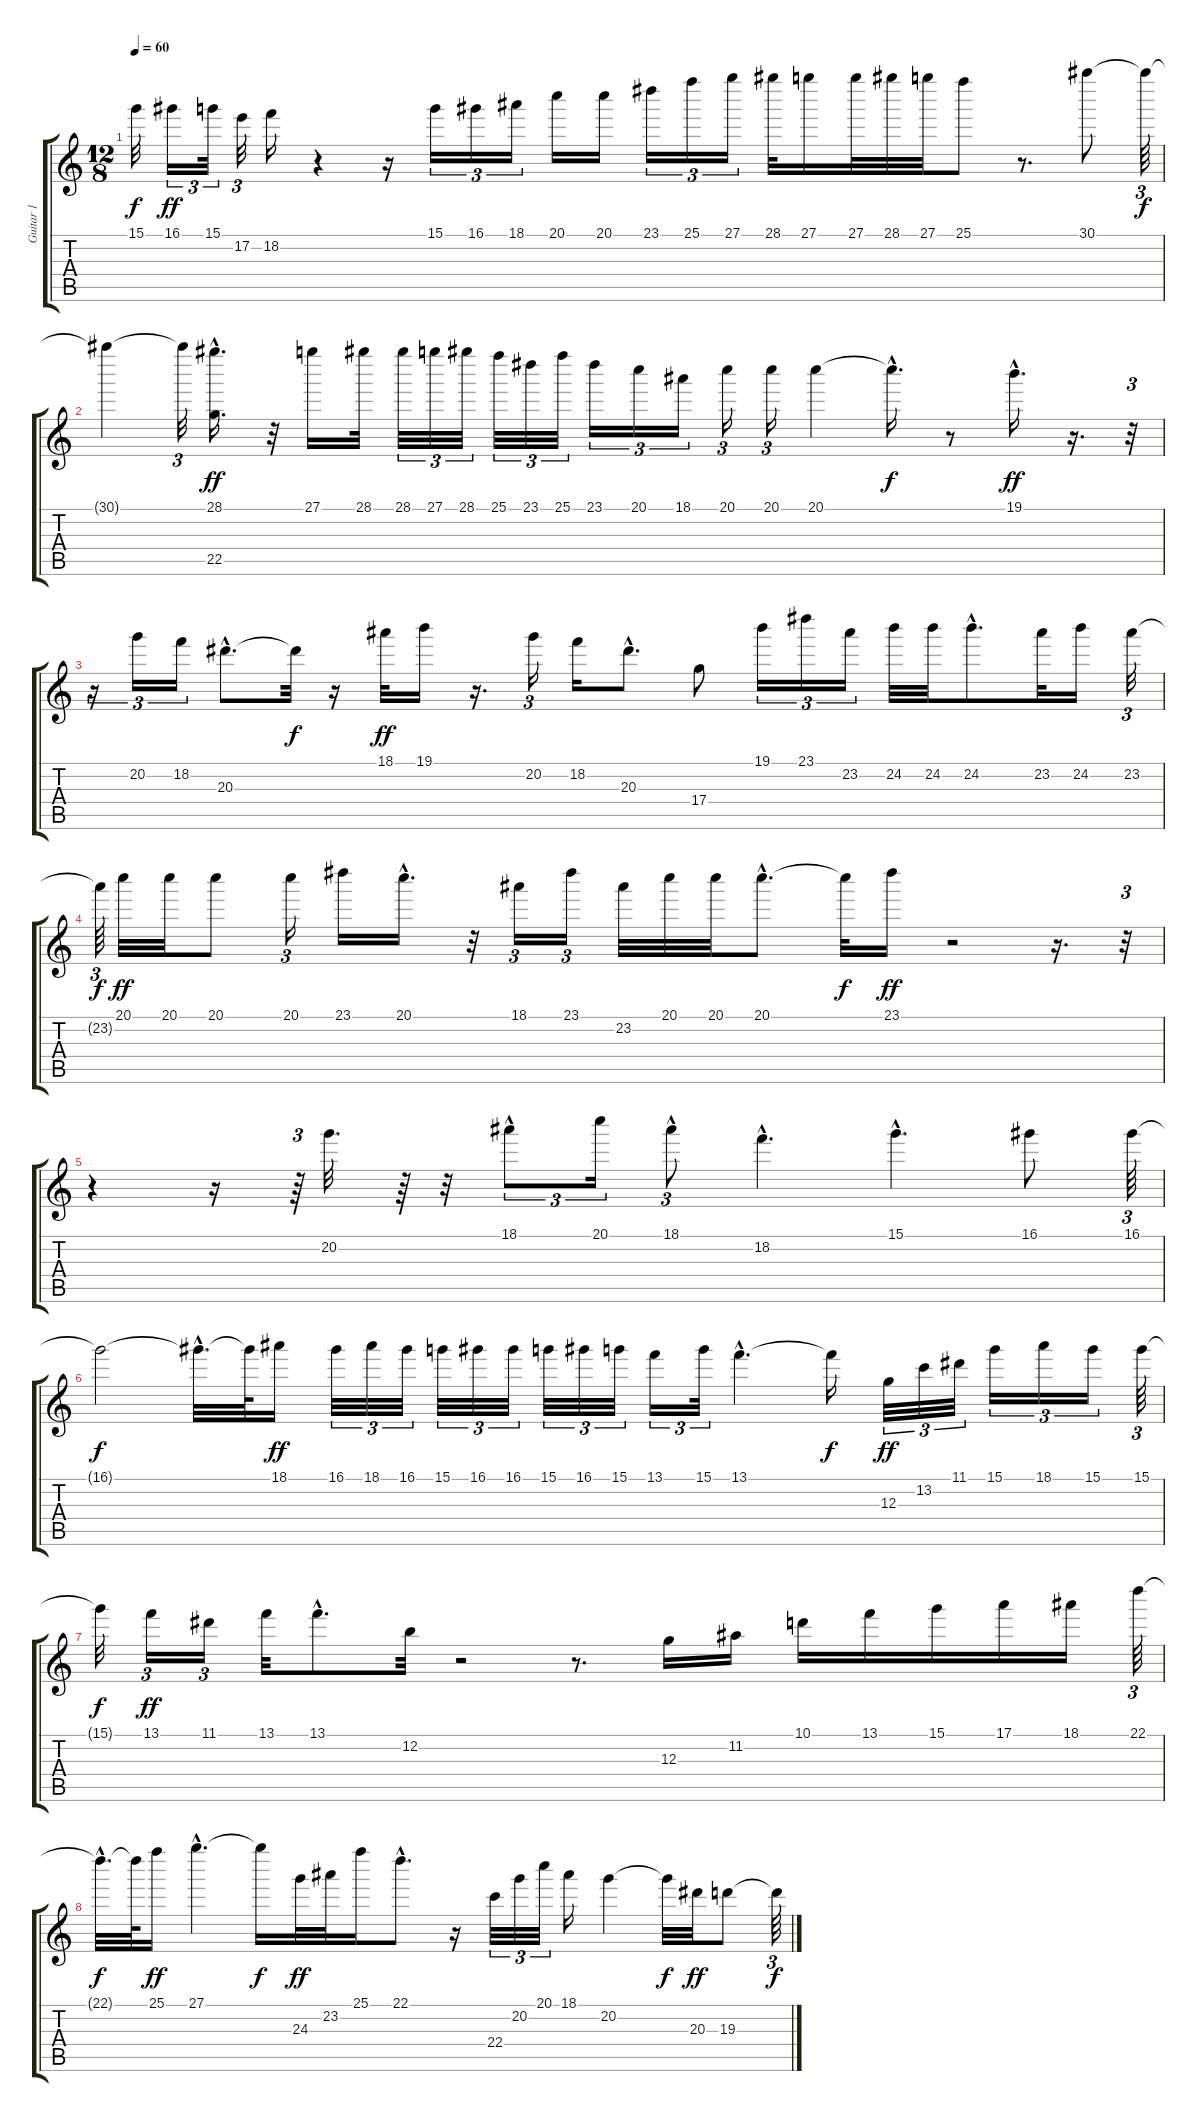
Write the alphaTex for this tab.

\track ("Guitar 1" "Guitar 1") {instrument distortionguitar}
\staff {score tabs}
\tuning (E4 B3 G3 D3 A2 E2) {hide}
\ts (12 8)
\tempo 60
\clef g2
\ks c
15.1{t}.32{dy f} 16.1.16{tu (3 2) dy ff} 15.1.32{tu (3 2)} 17.2.32{tu (3 2)} 18.2.16 r.4 r.16 15.1.16{tu (3 2)} 16.1.16{tu (3 2)} 18.1.16{tu (3 2)} 20.1.16 20.1.16 23.1.16{tu (3 2)} 25.1.16{tu (3 2)} 27.1.16{tu (3 2)} 28.1.32 27.1.16 27.1.32 28.1.32 27.1.32 25.1.8 r.8{d} 30.1.8 30.1{t}.64{tu (3 2) dy f} |
30.1{t}.4 30.1{t}.32{tu (3 2)} (28.1{hac} 22.5{hac}).16{d dy ff} r.32 27.1.16 28.1.32 28.1.32{tu (3 2)} 27.1.32{tu (3 2)} 28.1.32{tu (3 2)} 25.1.32{tu (3 2)} 23.1.32{tu (3 2)} 25.1.32{tu (3 2)} 23.1.16{tu (3 2)} 20.1.16{tu (3 2)} 18.1.16{tu (3 2)} 20.1.16{tu (3 2)} 20.1.16{tu (3 2)} 20.1.4 20.1{hac t}.16{d dy f} r.8 19.1{hac}.16{d dy ff} r.16{d} r.32{tu (3 2)} |
r.16{tu (3 2)} 20.2.16{tu (3 2)} 18.2.16{tu (3 2)} 20.3{hac}.8{d} 20.3{t}.32{dy f} r.16 18.1.32{dy ff} 19.1.16 r.16{d} 20.2.16{tu (3 2)} 18.2.16 20.3{hac}.8{d} 17.4.8 19.1.16{tu (3 2)} 23.1.16{tu (3 2)} 23.2.16{tu (3 2)} 24.2.32 24.2.32 24.2{hac}.8{d} 23.2.32 24.2.16 23.2.32{tu (3 2)} |
23.2{t}.64{tu (3 2) dy f} 20.1.32{dy ff} 20.1.32 20.1.8 20.1.16{tu (3 2)} 23.1.16 20.1{hac}.16{d} r.32 18.1.16{tu (3 2)} 23.1.16{tu (3 2)} 23.2.32 20.1.32 20.1.32 20.1{hac}.8{d} 20.1{t}.32{dy f} 23.1.16{dy ff} r.2 r.16{d} r.32{tu (3 2)} |
r.4 r.16 r.64{tu (3 2)} 20.2.32{d} r.64 r.32 18.1{hac}.8{tu (3 2)} 20.1.16{tu (3 2)} 18.1{hac}.8{tu (3 2)} 18.2{hac}.4{d} 15.1{hac}.4{d} 16.1.8 16.1.64{tu (3 2)} |
16.1{t}.2{dy f} 16.1{hac t}.32{d} 16.1{t}.64 18.1.16{dy ff} 16.1.32{tu (3 2)} 18.1.32{tu (3 2)} 16.1.32{tu (3 2)} 15.1.32{tu (3 2)} 16.1.32{tu (3 2)} 16.1.32{tu (3 2)} 15.1.32{tu (3 2)} 16.1.32{tu (3 2)} 15.1.32{tu (3 2)} 13.1.16{tu (3 2)} 15.1.32{tu (3 2)} 13.1{hac}.4{d} 13.1{t}.16{dy f} 12.3.32{tu (3 2) dy ff} 13.2.32{tu (3 2)} 11.1.32{tu (3 2)} 15.1.16{tu (3 2)} 18.1.16{tu (3 2)} 15.1.16{tu (3 2)} 15.1.64{tu (3 2)} |
15.1{t}.32{dy f} 13.1.16{tu (3 2) dy ff} 11.1.16{tu (3 2)} 13.1.32 13.1{hac}.8{d} 12.2.32 r.2 r.8{d} 12.3.16 11.2.16 10.1.16 13.1.16 15.1.16 17.1.16 18.1.16 22.1.64{tu (3 2)} |
22.1{hac t}.32{d dy f} 22.1{t}.64 25.1.16{dy ff} 27.1{hac}.4{d} 27.1{t}.16{dy f} 24.3.32{dy ff} 23.2.32 25.1.16 22.1{hac}.8{d} r.16 22.4.32{tu (3 2)} 20.2.32{tu (3 2)} 20.1.32{tu (3 2)} 18.1.16 20.2.4 20.2{t}.32{dy f} 20.3.32{dy ff} 19.3.8 19.3{t}.64{tu (3 2) dy f}
